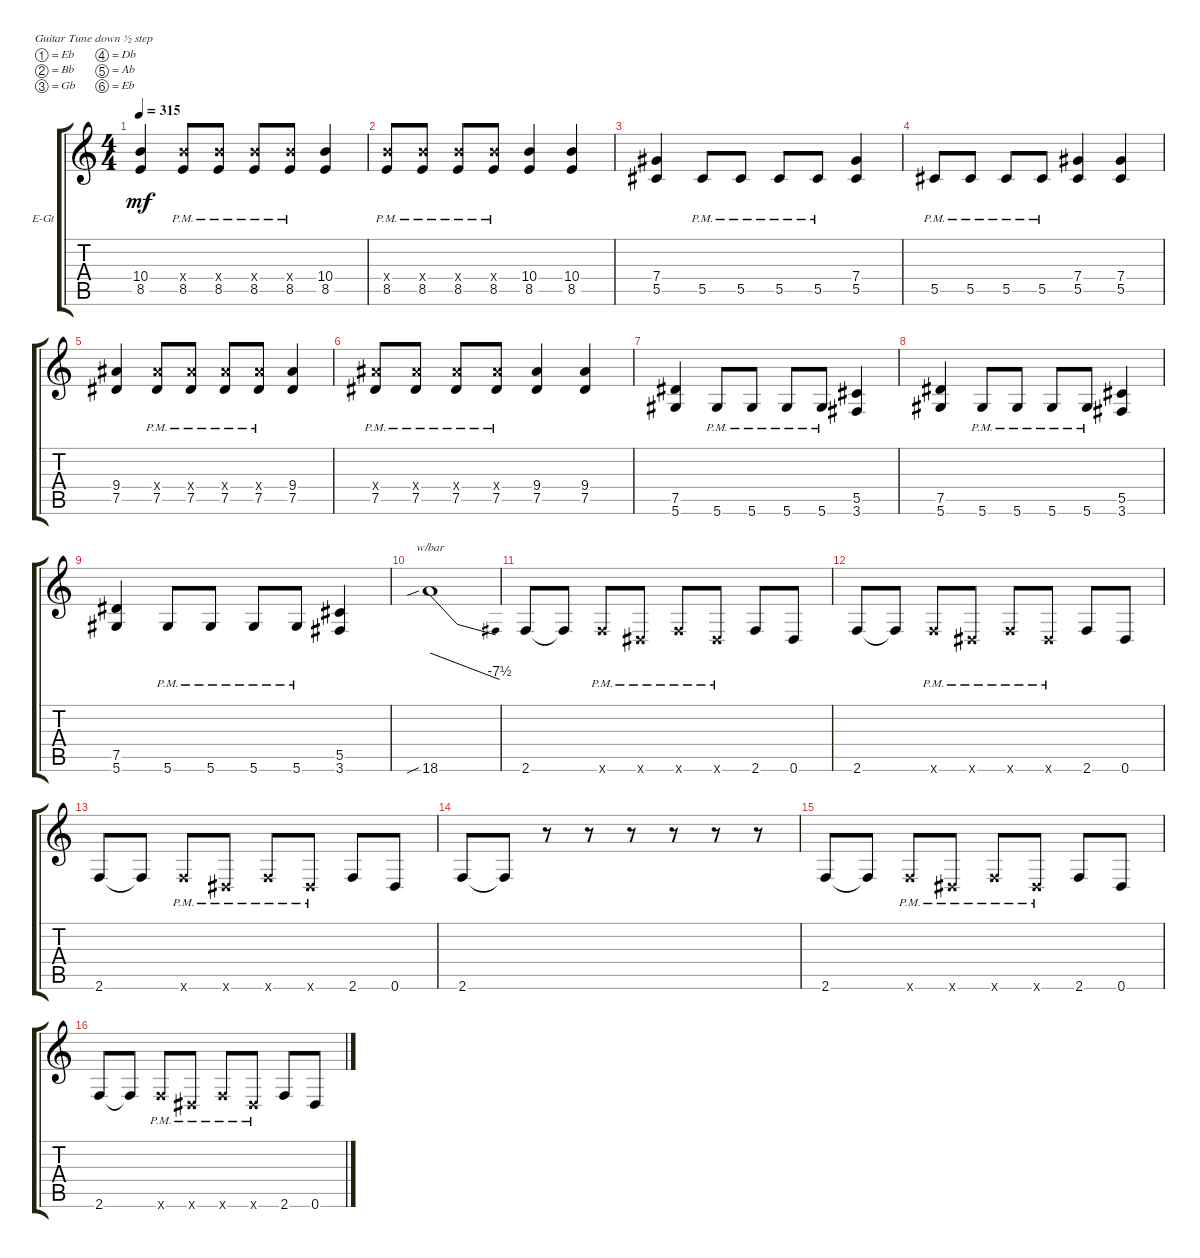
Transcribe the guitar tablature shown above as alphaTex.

\bracketExtendMode groupsimilarinstruments
\firstSystemTrackNameOrientation horizontal
\otherSystemsTrackNameOrientation horizontal
\track ("right" "E-Gt") {instrument distortionguitar}
\staff {score tabs}
\tuning (Eb4 Bb3 Gb3 Db3 Ab2 Eb2)
\ts (4 4)
\tempo 315
\clef g2
\ks c
(8.5 10.4).4{dy mf} (8.5{pm} 10.4{x}).8 (8.5{pm} 10.4{x}).8 (8.5{pm} 10.4{x}).8 (8.5{pm} 10.4{x}).8 (8.5 10.4).4 |
(8.5{pm} 10.4{x}).8 (8.5{pm} 10.4{x}).8 (8.5{pm} 10.4{x}).8 (8.5{pm} 10.4{x}).8 (8.5 10.4).4 (8.5 10.4).4 |
(5.5 7.4).4 5.5{pm}.8 5.5{pm}.8 5.5{pm}.8 5.5{pm}.8 (5.5 7.4).4 |
5.5{pm}.8 5.5{pm}.8 5.5{pm}.8 5.5{pm}.8 (5.5 7.4).4 (5.5 7.4).4 |
(7.5 9.4).4 (7.5{pm} 9.4{x}).8 (7.5{pm} 9.4{x}).8 (7.5{pm} 9.4{x}).8 (7.5{pm} 9.4{x}).8 (7.5 9.4).4 |
(7.5{pm} 9.4{x}).8 (7.5{pm} 9.4{x}).8 (7.5{pm} 9.4{x}).8 (7.5{pm} 9.4{x}).8 (7.5 9.4).4 (7.5 9.4).4 |
(5.6 7.5).4 5.6{pm}.8 5.6{pm}.8 5.6{pm}.8 5.6{pm}.8 (3.6 5.5).4 |
(5.6 7.5).4 5.6{pm}.8 5.6{pm}.8 5.6{pm}.8 5.6{pm}.8 (3.6 5.5).4 |
(5.6 7.5).4 5.6{pm}.8 5.6{pm}.8 5.6{pm}.8 5.6{pm}.8 (3.6 5.5).4 |
18.6{sib}.1{tbe (dive default 0 0 60 -30)} |
2.6.8 2.6{t}.8 2.6{pm x}.8 0.6{pm x}.8 2.6{pm x}.8 0.6{pm x}.8 2.6.8 0.6.8 |
2.6.8 2.6{t}.8 2.6{pm x}.8 0.6{pm x}.8 2.6{pm x}.8 0.6{pm x}.8 2.6.8 0.6.8 |
2.6.8 2.6{t}.8 2.6{pm x}.8 0.6{pm x}.8 2.6{pm x}.8 0.6{pm x}.8 2.6.8 0.6.8 |
2.6.8 2.6{t}.8 r.8 r.8 r.8 r.8 r.8 r.8 |
2.6.8 2.6{t}.8 2.6{pm x}.8 0.6{pm x}.8 2.6{pm x}.8 0.6{pm x}.8 2.6.8 0.6.8 |
2.6.8 2.6{t}.8 2.6{pm x}.8 0.6{pm x}.8 2.6{pm x}.8 0.6{pm x}.8 2.6.8 0.6.8
